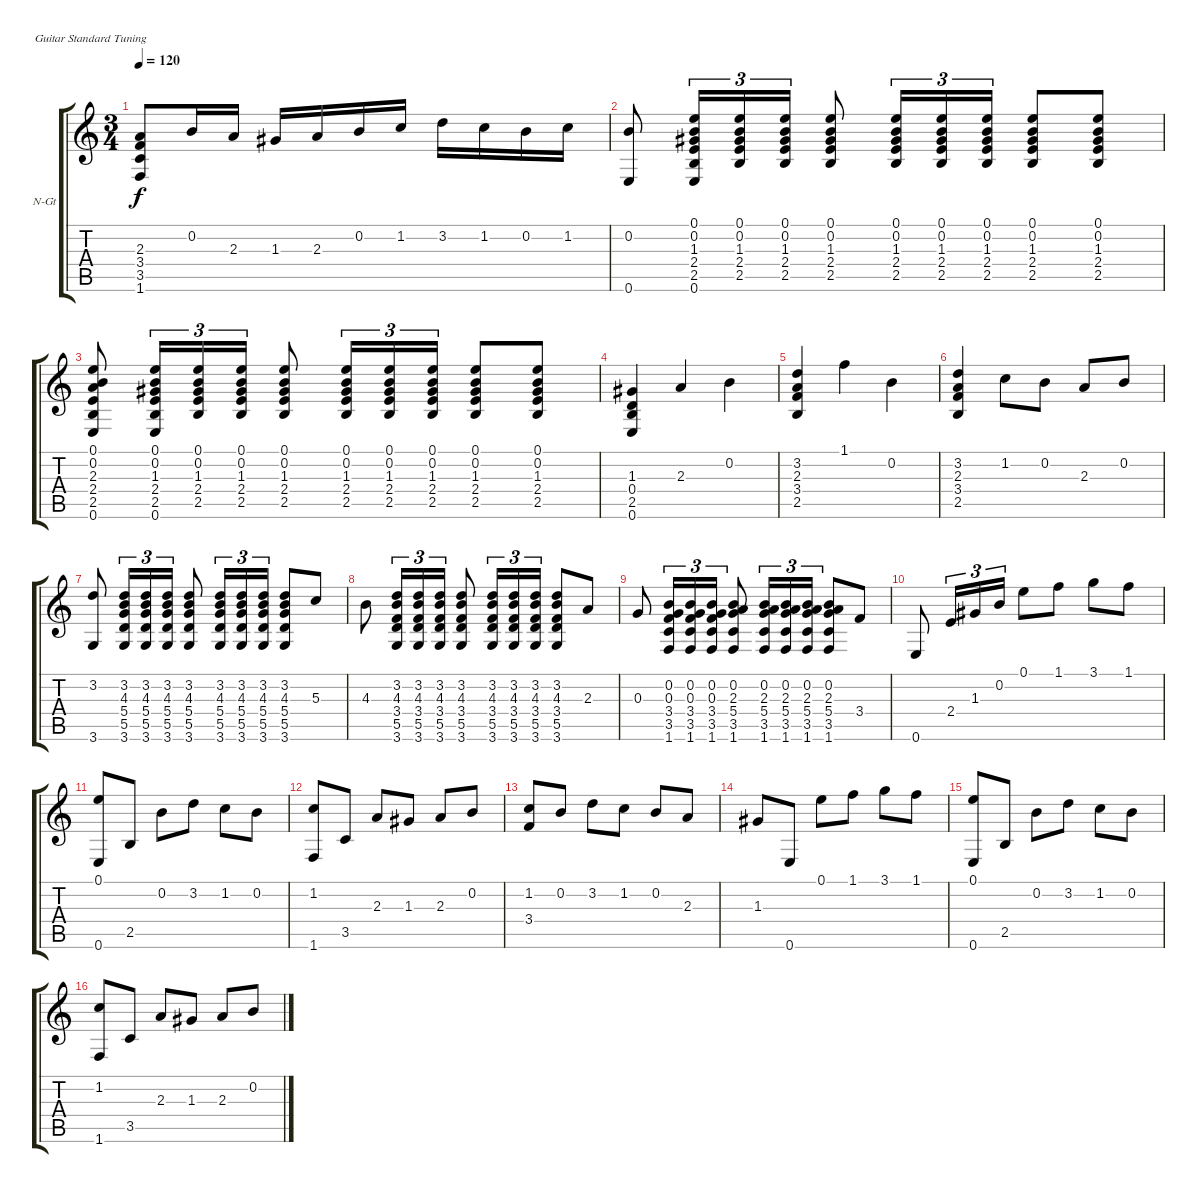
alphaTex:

\bracketExtendMode groupsimilarinstruments
\firstSystemTrackNameOrientation horizontal
\otherSystemsTrackNameOrientation horizontal
\track ("guitarra 1" "N-Gt") {instrument acousticguitarnylon}
\staff {score tabs}
\tuning (E4 B3 G3 D3 A2 E2)
\ts (3 4)
\tempo 120
\clef g2
\ks c
(2.3 3.4 3.5 1.6).8{dy f} 0.2.16 2.3.16 1.3.16 2.3.16 0.2.16 1.2.16 3.2.16 1.2.16 0.2.16 1.2.16 |
(0.2 0.6).8 (0.1 0.2 1.3 2.4 2.5 0.6).16{tu (3 2)} (0.1 0.2 1.3 2.4 2.5).16{tu (3 2)} (0.1 0.2 1.3 2.4 2.5).16{tu (3 2)} (0.1 0.2 1.3 2.4 2.5).8 (0.1 0.2 1.3 2.4 2.5).16{tu (3 2)} (0.1 0.2 1.3 2.4 2.5).16{tu (3 2)} (0.1 0.2 1.3 2.4 2.5).16{tu (3 2)} (0.1 0.2 1.3 2.4 2.5).8 (0.1 0.2 1.3 2.4 2.5).8 |
(0.1 0.2 2.3 2.4 2.5 0.6).8 (0.1 0.2 1.3 2.4 2.5 0.6).16{tu (3 2)} (0.1 0.2 1.3 2.4 2.5).16{tu (3 2)} (0.1 0.2 1.3 2.4 2.5).16{tu (3 2)} (0.1 0.2 1.3 2.4 2.5).8 (0.1 0.2 1.3 2.4 2.5).16{tu (3 2)} (0.1 0.2 1.3 2.4 2.5).16{tu (3 2)} (0.1 0.2 1.3 2.4 2.5).16{tu (3 2)} (0.1 0.2 1.3 2.4 2.5).8 (0.1 0.2 1.3 2.4 2.5).8 |
(1.3 0.4 2.5 0.6).4 2.3.4 0.2.4 |
(3.2 2.3 3.4 2.5).4 1.1.4 0.2.4 |
(3.2 2.3 3.4 2.5).4 1.2.8 0.2.8 2.3.8 0.2.8 |
(3.2 3.6).8 (3.2 4.3 5.4 5.5 3.6).16{tu (3 2)} (3.2 4.3 5.4 5.5 3.6).16{tu (3 2)} (3.2 4.3 5.4 5.5 3.6).16{tu (3 2)} (3.2 4.3 5.4 5.5 3.6).8 (3.2 4.3 5.4 5.5 3.6).16{tu (3 2)} (3.2 4.3 5.4 5.5 3.6).16{tu (3 2)} (3.2 4.3 5.4 5.5 3.6).16{tu (3 2)} (3.2 4.3 5.4 5.5 3.6).8 5.3.8 |
4.3.8 (3.2 4.3 3.4 5.5 3.6).16{tu (3 2)} (3.2 4.3 3.4 5.5 3.6).16{tu (3 2)} (3.2 4.3 3.4 5.5 3.6).16{tu (3 2)} (3.2 4.3 3.4 5.5 3.6).8 (3.2 4.3 3.4 5.5 3.6).16{tu (3 2)} (3.2 4.3 3.4 5.5 3.6).16{tu (3 2)} (3.2 4.3 3.4 5.5 3.6).16{tu (3 2)} (3.2 4.3 3.4 5.5 3.6).8 2.3.8 |
0.3.8 (0.2 0.3 3.4 3.5 1.6).16{tu (3 2)} (0.2 0.3 3.4 3.5 1.6).16{tu (3 2)} (0.2 0.3 3.4 3.5 1.6).16{tu (3 2)} (0.2 2.3 5.4 3.5 1.6).8 (0.2 2.3 5.4 3.5 1.6).16{tu (3 2)} (0.2 2.3 5.4 3.5 1.6).16{tu (3 2)} (0.2 2.3 5.4 3.5 1.6).16{tu (3 2)} (0.2 2.3 5.4 3.5 1.6).8 3.4.8 |
0.6.8 2.4.16{tu (3 2)} 1.3.16{tu (3 2)} 0.2.16{tu (3 2)} 0.1.8 1.1.8 3.1.8 1.1.8 |
(0.1 0.6).8 2.5.8 0.2.8 3.2.8 1.2.8 0.2.8 |
(1.2 1.6).8 3.5.8 2.3.8 1.3.8 2.3.8 0.2.8 |
(1.2 3.4).8 0.2.8 3.2.8 1.2.8 0.2.8 2.3.8 |
1.3.8 0.6.8 0.1.8 1.1.8 3.1.8 1.1.8 |
(0.1 0.6).8 2.5.8 0.2.8 3.2.8 1.2.8 0.2.8 |
(1.2 1.6).8 3.5.8 2.3.8 1.3.8 2.3.8 0.2.8
